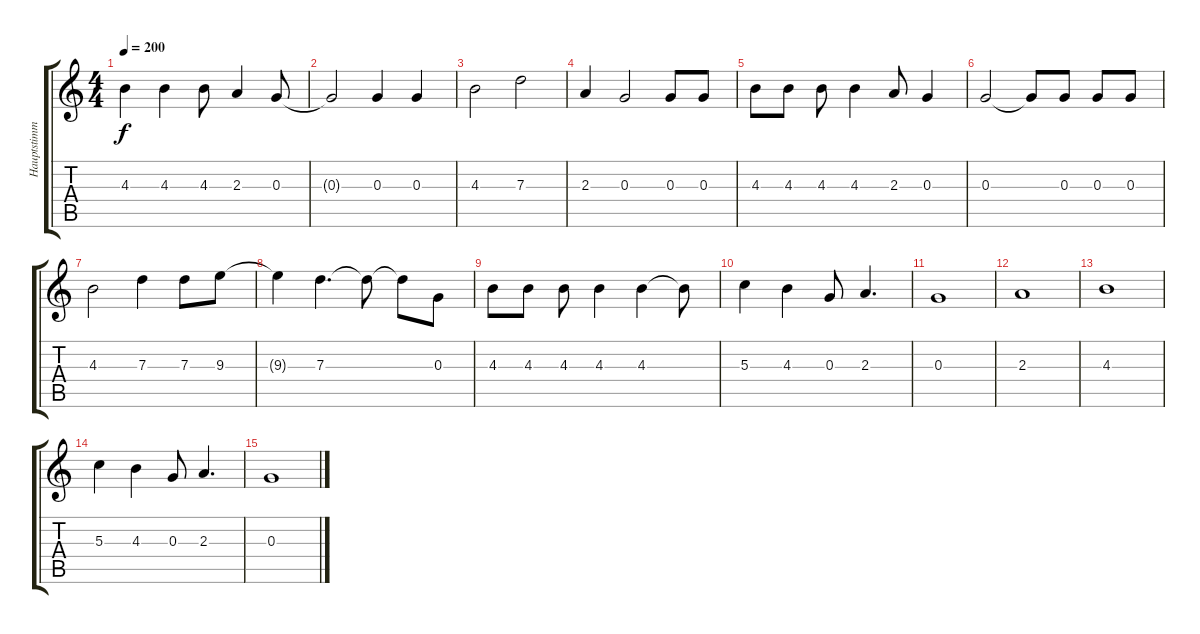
\track ("Hauptstimme" "Hauptstimm") {instrument overdrivenguitar}
\staff {score tabs}
\tuning (E4 B3 G3 D3 A2 E2) {hide}
\ts (4 4)
\tempo 200
\clef g2
\ks c
4.3.4{dy f} 4.3.4 4.3.8 2.3.4 0.3.8 |
0.3{t}.2 0.3.4 0.3.4 |
4.3.2 7.3.2 |
2.3.4 0.3.2 0.3.8 0.3.8 |
4.3.8 4.3.8 4.3.8 4.3.4 2.3.8 0.3.4 |
0.3.2 0.3{t}.8 0.3.8 0.3.8 0.3.8 |
4.3.2 7.3.4 7.3.8 9.3.8 |
9.3{t}.4 7.3.4{d} 7.3{t}.8 7.3{t}.8 0.3.8 |
4.3.8 4.3.8 4.3.8 4.3.4 4.3.4 4.3{t}.8 |
5.3.4 4.3.4 0.3.8 2.3.4{d} |
0.3.1 |
2.3.1 |
4.3.1 |
5.3.4 4.3.4 0.3.8 2.3.4{d} |
0.3.1
